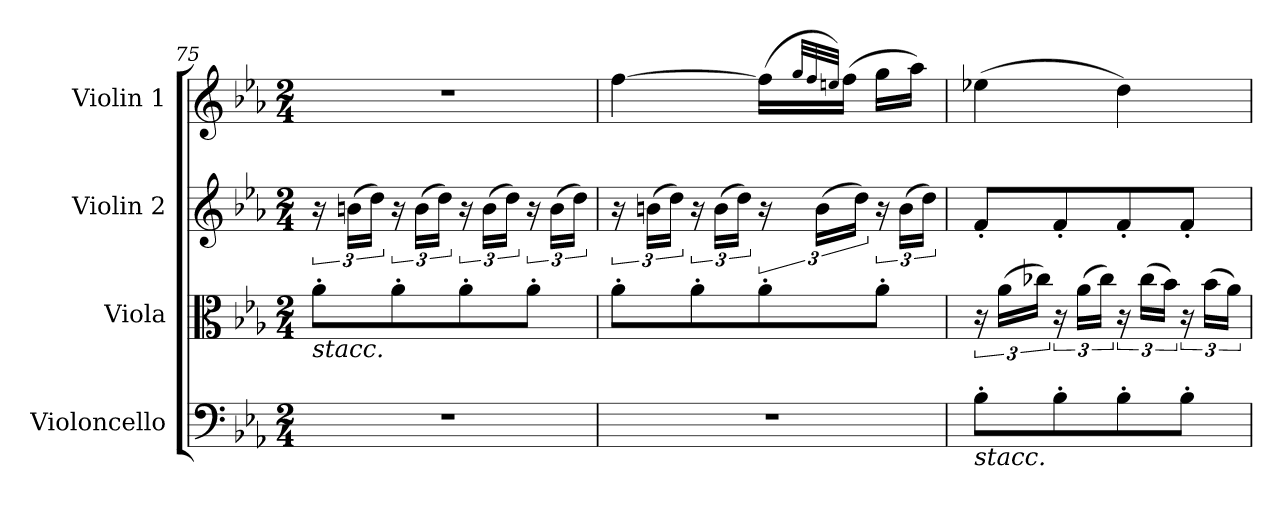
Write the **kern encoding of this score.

**kern	**kern	**kern	**kern
*part4	*part3	*part2	*part1
*staff4	*staff3	*staff2	*staff1
*I"Violoncello	*I"Viola	*I"Violin 2	*I"Violin 1
*I'Vc	*I'Vla	*I'Vln	*I'Vln
*clefF4	*clefC3	*clefG2	*clefG2
*k[b-e-a-]	*k[b-e-a-]	*k[b-e-a-]	*k[b-e-a-]
*M2/4	*M2/4	*M2/4	*M2/4
=75	=75	=75	=75
!	!LO:TX:b:i:t=stacc.	!	!
2r	8a-'\L	24r	2r
.	.	(24bn\LL	.
.	.	24dd\JJ)	.
.	8a-'\	24r	.
.	.	(24b\LL	.
.	.	24dd\JJ)	.
.	8a-'\	24r	.
.	.	(24b\LL	.
.	.	24dd\JJ)	.
.	8a-'\J	24r	.
.	.	(24b\LL	.
.	.	24dd\JJ)	.
!!LO:LB:g=z
=76	=76	=76	=76
2r	8a-'\L	24r	[4ff\
.	.	(24bn\LL	.
.	.	24dd\JJ)	.
.	8a-'\	24r	.
.	.	(24b\LL	.
.	.	24dd\JJ)	.
.	8a-'\	24r	(16ff\LL]
.	.	(24b\LL	.
.	.	.	32qgg/LLL
.	.	.	32qff/
.	.	.	32qeen/JJJ)
.	.	.	(16ff\JJ
.	.	24dd\JJ)	.
.	8a-'\J	24r	16gg\LL
.	.	(24b\LL	.
.	.	.	16aa-\JJ)
.	.	24dd\JJ)	.
!!LO:PB:g=z
=77	=77	=77	=77
!LO:TX:b:i:t=stacc.	!	!	!
8B-'\L	24r	8f'/L	(4ee-X\
.	(24a-\LL	.	.
.	24cc-X\JJ)	.	.
8B-'\	24r	8f'/	.
.	(24a-\LL	.	.
.	24cc-\JJ)	.	.
8B-'\	24r	8f'/	4dd\)
.	(24cc-\LL	.	.
.	24b-\JJ)	.	.
8B-'\J	24r	8f'/J	.
.	(24b-\LL	.	.
.	24a-\JJ)	.	.
=	=	=	=
*-	*-	*-	*-
